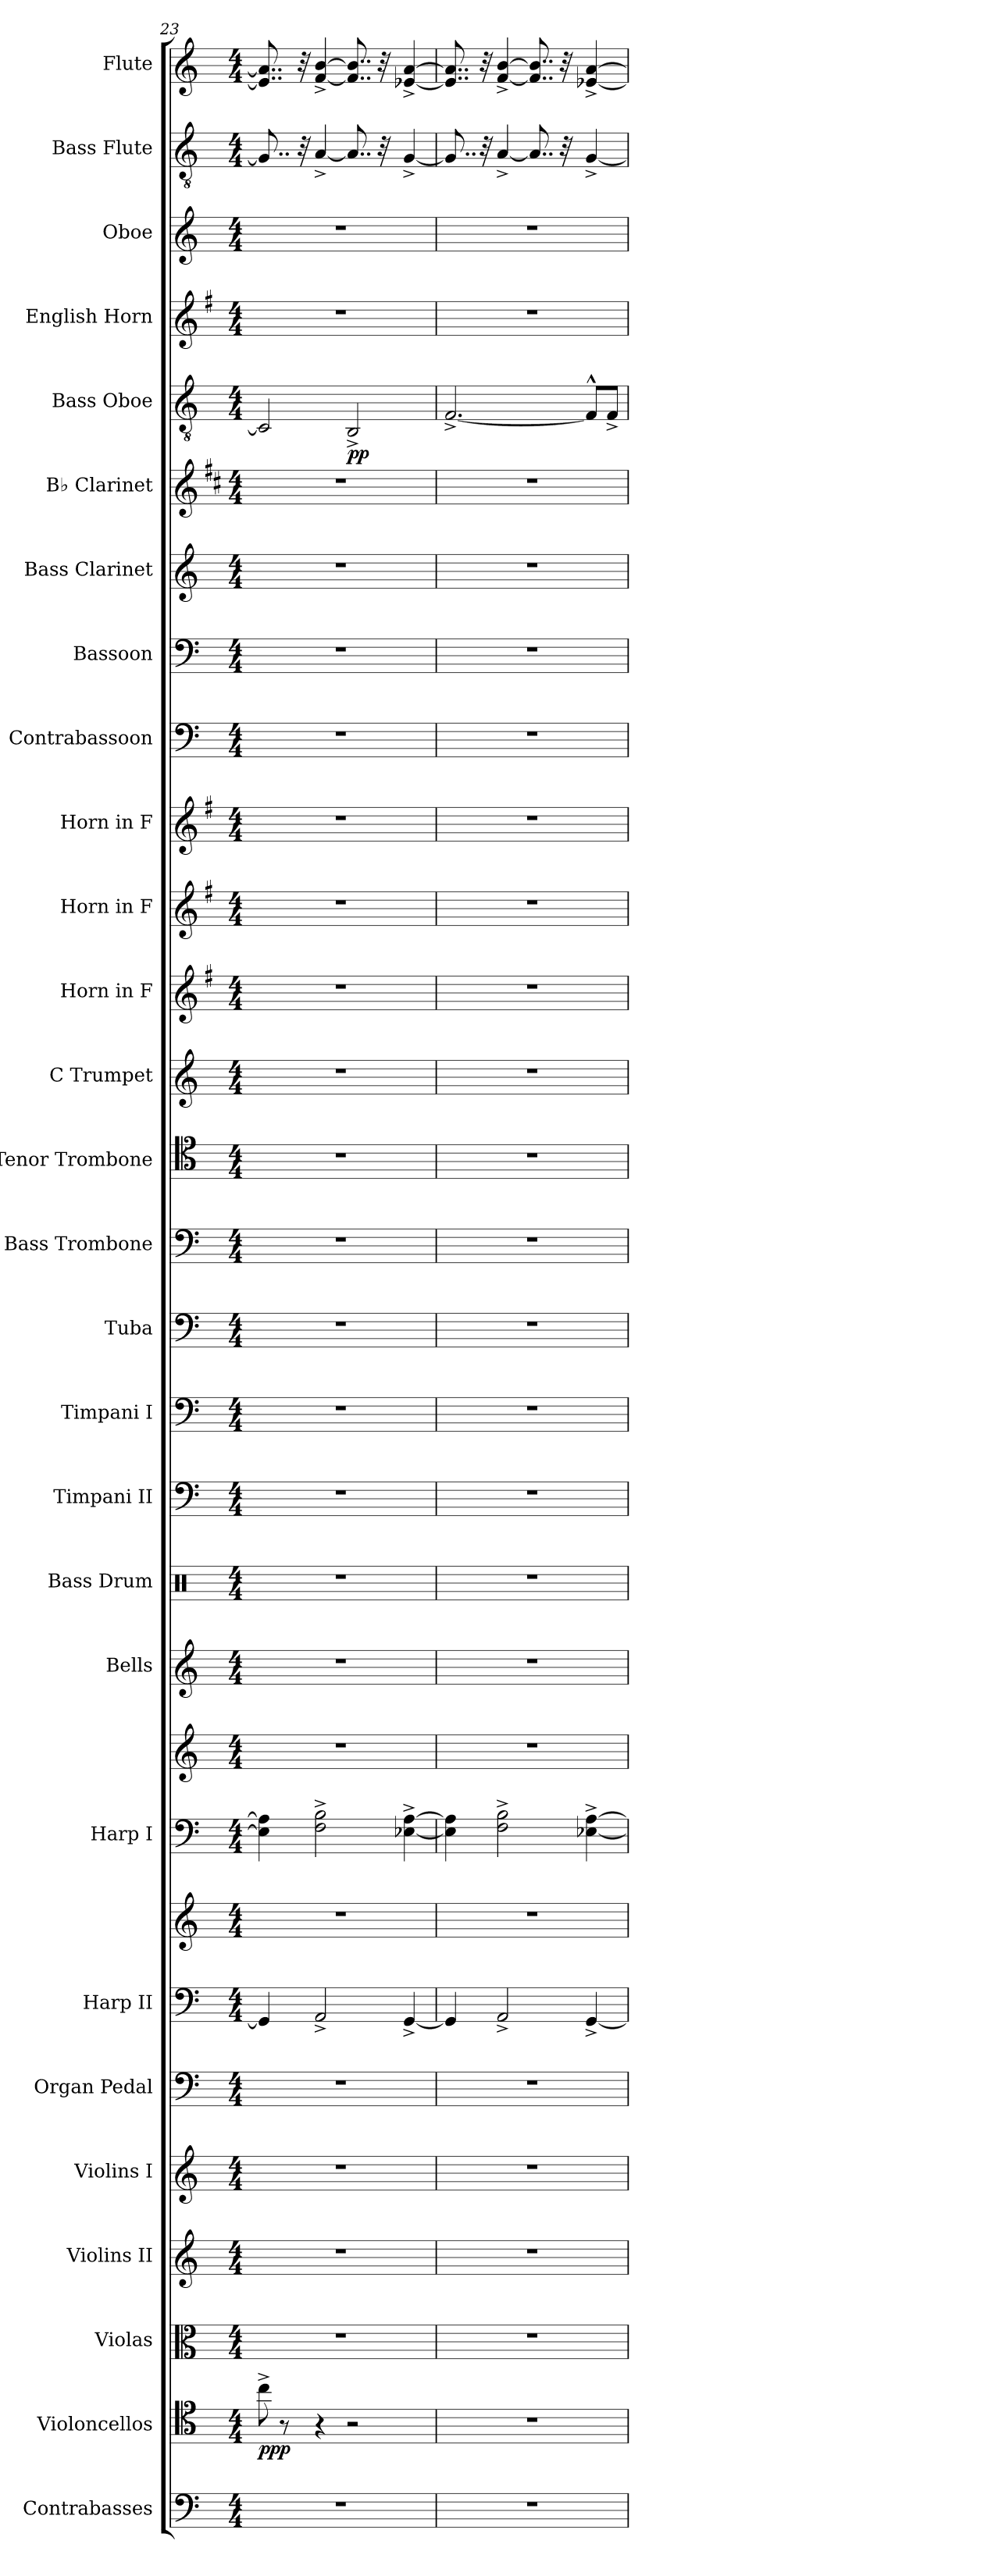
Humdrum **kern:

**kern	**kern	**dynam	**kern	**kern	**kern	**kern	**kern	**kern	**kern	**kern	**kern	**kern	**kern	**kern	**kern	**kern	**kern	**kern	**kern	**kern	**kern	**kern	**kern	**kern	**kern	**kern	**dynam	**kern	**kern	**kern	**kern
*part28	*part27	*part27	*part26	*part25	*part24	*part23	*part22	*part22	*part21	*part21	*part20	*part19	*part18	*part17	*part16	*part15	*part14	*part13	*part12	*part11	*part10	*part9	*part8	*part7	*part6	*part5	*part5	*part4	*part3	*part2	*part1
*staff30	*staff29	*staff29	*staff28	*staff27	*staff26	*staff25	*staff24	*staff23	*staff22	*staff21	*staff20	*staff19	*staff18	*staff17	*staff16	*staff15	*staff14	*staff13	*staff12	*staff11	*staff10	*staff9	*staff8	*staff7	*staff6	*staff5	*staff5	*staff4	*staff3	*staff2	*staff1
*I"Contrabasses	*I"Violoncellos	*	*I"Violas	*I"Violins II	*I"Violins I	*I"Organ Pedal	*I"Harp II	*	*I"Harp I	*	*I"Bells	*I"Bass Drum	*I"Timpani II	*I"Timpani I	*I"Tuba	*I"Bass Trombone	*I"Tenor Trombone	*I"C Trumpet	*I"Horn in F	*I"Horn in F	*I"Horn in F	*I"Contrabassoon	*I"Bassoon	*I"Bass Clarinet	*I"B♭ Clarinet	*I"Bass Oboe	*	*I"English Horn	*I"Oboe	*I"Bass Flute	*I"Flute
*I'Cb.	*I'Vcs.	*	*I'Vlas.	*I'Vlns.	*I'Vlns.	*I'Org.	*I'Hrp.	*	*I'Hrp.	*	*	*I'B. Dr.	*I'Timp.	*I'Timp.	*I'Tba.	*I'B. Tbn.	*I'T. Tbn.	*I'C Tpt.	*	*	*	*I'Cbsn.	*I'Bsn.	*I'B. Cl.	*I'B♭ Cl.	*	*	*I'E. Hn.	*I'Ob.	*I'B. Fl.	*I'Fl.
*clefF4	*clefC4	*	*clefC3	*clefG2	*clefG2	*clefF4	*clefF4	*clefG2	*clefF4	*clefG2	*clefG2	*clefX	*clefF4	*clefF4	*clefF4	*clefF4	*clefC4	*clefG2	*clefG2	*clefG2	*clefG2	*clefF4	*clefF4	*clefG2	*clefG2	*clefGv2	*	*clefG2	*clefG2	*clefGv2	*clefG2
*ITrd7c12	*	*	*	*	*	*	*	*	*	*	*	*	*	*	*	*	*	*	*ITrd4c7	*ITrd4c7	*ITrd4c7	*ITrd7c12	*	*ITrd8c14	*ITrd1c2	*	*	*ITrd4c7	*	*	*
*k[]	*k[]	*	*k[]	*k[]	*k[]	*k[]	*k[]	*k[]	*k[]	*k[]	*k[]	*k[]	*k[]	*k[]	*k[]	*k[]	*k[]	*k[]	*k[]	*k[]	*k[]	*k[]	*k[]	*k[]	*k[]	*k[]	*	*k[]	*k[]	*k[]	*k[]
*M4/4	*M4/4	*	*M4/4	*M4/4	*M4/4	*M4/4	*M4/4	*M4/4	*M4/4	*M4/4	*M4/4	*M4/4	*M4/4	*M4/4	*M4/4	*M4/4	*M4/4	*M4/4	*M4/4	*M4/4	*M4/4	*M4/4	*M4/4	*M4/4	*M4/4	*M4/4	*	*M4/4	*M4/4	*M4/4	*M4/4
=23	=23	=23	=23	=23	=23	=23	=23	=23	=23	=23	=23	=23	=23	=23	=23	=23	=23	=23	=23	=23	=23	=23	=23	=23	=23	=23	=23	=23	=23	=23	=23
!	!	!LO:DY:b	!	!	!	!	!	!	!	!	!	!	!	!	!	!	!	!	!	!	!	!	!	!	!	!	!	!	!	!	!
1r	8cc^\	ppp	1r	1r	1r	1r	4GG/]	1r	4E-\] 4A\]	1r	1r	1r	1r	1r	1r	1r	1r	1r	1r	1r	1r	1r	1r	1r	1r	2C/]	.	1r	1r	8..G/]	8..e-/] 8..a/]
.	8r	.	.	.	.	.	.	.	.	.	.	.	.	.	.	.	.	.	.	.	.	.	.	.	.	.	.	.	.	.	.
.	.	.	.	.	.	.	.	.	.	.	.	.	.	.	.	.	.	.	.	.	.	.	.	.	.	.	.	.	.	32r	32r
.	4r	.	.	.	.	.	2AA^/	.	2F\^ 2B\^	.	.	.	.	.	.	.	.	.	.	.	.	.	.	.	.	.	.	.	.	[4A^/	[4f/^ [4b/^
!	!	!	!	!	!	!	!	!	!	!	!	!	!	!	!	!	!	!	!	!	!	!	!	!	!	!	!LO:DY:b	!	!	!	!
.	2r	.	.	.	.	.	.	.	.	.	.	.	.	.	.	.	.	.	.	.	.	.	.	.	.	2BB^/	pp	.	.	8..A/]	8..f/] 8..b/]
.	.	.	.	.	.	.	.	.	.	.	.	.	.	.	.	.	.	.	.	.	.	.	.	.	.	.	.	.	.	32r	32r
.	.	.	.	.	.	.	[4GG^/	.	[4E-X\^ [4A\^	.	.	.	.	.	.	.	.	.	.	.	.	.	.	.	.	.	.	.	.	[4G^/	[4e-X/^ [4a/^
=24	=24	=24	=24	=24	=24	=24	=24	=24	=24	=24	=24	=24	=24	=24	=24	=24	=24	=24	=24	=24	=24	=24	=24	=24	=24	=24	=24	=24	=24	=24	=24
1r	1r	.	1r	1r	1r	1r	4GG/]	1r	4E-\] 4A\]	1r	1r	1r	1r	1r	1r	1r	1r	1r	1r	1r	1r	1r	1r	1r	1r	[2.F^/	.	1r	1r	8..G/]	8..e-/] 8..a/]
.	.	.	.	.	.	.	.	.	.	.	.	.	.	.	.	.	.	.	.	.	.	.	.	.	.	.	.	.	.	32r	32r
.	.	.	.	.	.	.	2AA^/	.	2F\^ 2B\^	.	.	.	.	.	.	.	.	.	.	.	.	.	.	.	.	.	.	.	.	[4A^/	[4f/^ [4b/^
.	.	.	.	.	.	.	.	.	.	.	.	.	.	.	.	.	.	.	.	.	.	.	.	.	.	.	.	.	.	8..A/]	8..f/] 8..b/]
.	.	.	.	.	.	.	.	.	.	.	.	.	.	.	.	.	.	.	.	.	.	.	.	.	.	.	.	.	.	32r	32r
.	.	.	.	.	.	.	[4GG^/	.	[4E-X\^ [4A\^	.	.	.	.	.	.	.	.	.	.	.	.	.	.	.	.	8F^^/L]	.	.	.	[4G^/	[4e-X/^ [4a/^
.	.	.	.	.	.	.	.	.	.	.	.	.	.	.	.	.	.	.	.	.	.	.	.	.	.	8F^/J	.	.	.	.	.
=	=	=	=	=	=	=	=	=	=	=	=	=	=	=	=	=	=	=	=	=	=	=	=	=	=	=	=	=	=	=	=
*-	*-	*-	*-	*-	*-	*-	*-	*-	*-	*-	*-	*-	*-	*-	*-	*-	*-	*-	*-	*-	*-	*-	*-	*-	*-	*-	*-	*-	*-	*-	*-
